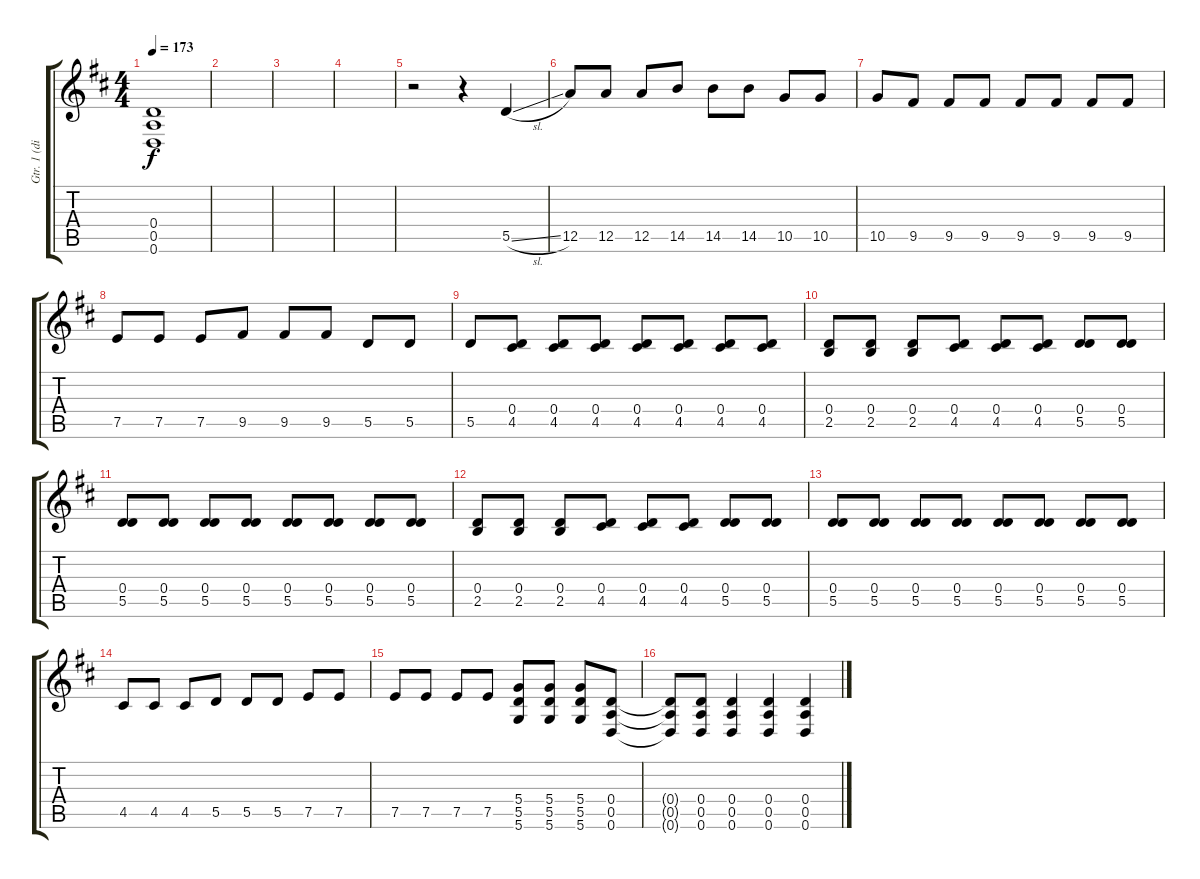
\track ("Gtr. 1 (dist.)" "Gtr. 1 (di") {instrument overdrivenguitar}
\staff {score tabs}
\tuning (E4 B3 G3 D3 A2 D2) {hide}
\ts (4 4)
\tempo 173
\clef g2
\ks d
(0.4{t} 0.5{t} 0.6{t}).1{dy f} |
|
|
|
r.2 r.4{balance 0 instrument overdrivenguitar} 5.5{sl}.4 |
12.5.8 12.5.8 12.5.8 14.5.8 14.5.8 14.5.8 10.5.8 10.5.8 |
10.5.8 9.5.8 9.5.8 9.5.8 9.5.8 9.5.8 9.5.8 9.5.8 |
7.5.8 7.5.8 7.5.8 9.5.8 9.5.8 9.5.8 5.5.8 5.5.8 |
5.5.8 (0.4 4.5).8 (0.4 4.5).8 (0.4 4.5).8 (0.4 4.5).8 (0.4 4.5).8 (0.4 4.5).8 (0.4 4.5).8 |
(0.4 2.5).8 (0.4 2.5).8 (0.4 2.5).8 (0.4 4.5).8 (0.4 4.5).8 (0.4 4.5).8 (0.4 5.5).8 (0.4 5.5).8 |
(0.4 5.5).8 (0.4 5.5).8 (0.4 5.5).8 (0.4 5.5).8 (0.4 5.5).8 (0.4 5.5).8 (0.4 5.5).8 (0.4 5.5).8 |
(0.4 2.5).8 (0.4 2.5).8 (0.4 2.5).8 (0.4 4.5).8 (0.4 4.5).8 (0.4 4.5).8 (0.4 5.5).8 (0.4 5.5).8 |
(0.4 5.5).8 (0.4 5.5).8 (0.4 5.5).8 (0.4 5.5).8 (0.4 5.5).8 (0.4 5.5).8 (0.4 5.5).8 (0.4 5.5).8 |
4.5.8 4.5.8 4.5.8 5.5.8 5.5.8 5.5.8 7.5.8 7.5.8 |
7.5.8 7.5.8 7.5.8 7.5.8 (5.4 5.5 5.6).8{balance 8 instrument overdrivenguitar} (5.4 5.5 5.6).8 (5.4 5.5 5.6).8 (0.4 0.5 0.6).8 |
(0.4{t} 0.5{t} 0.6{t}).8 (0.4 0.5 0.6).8 (0.4 0.5 0.6).4 (0.4 0.5 0.6).4 (0.4 0.5 0.6).4
